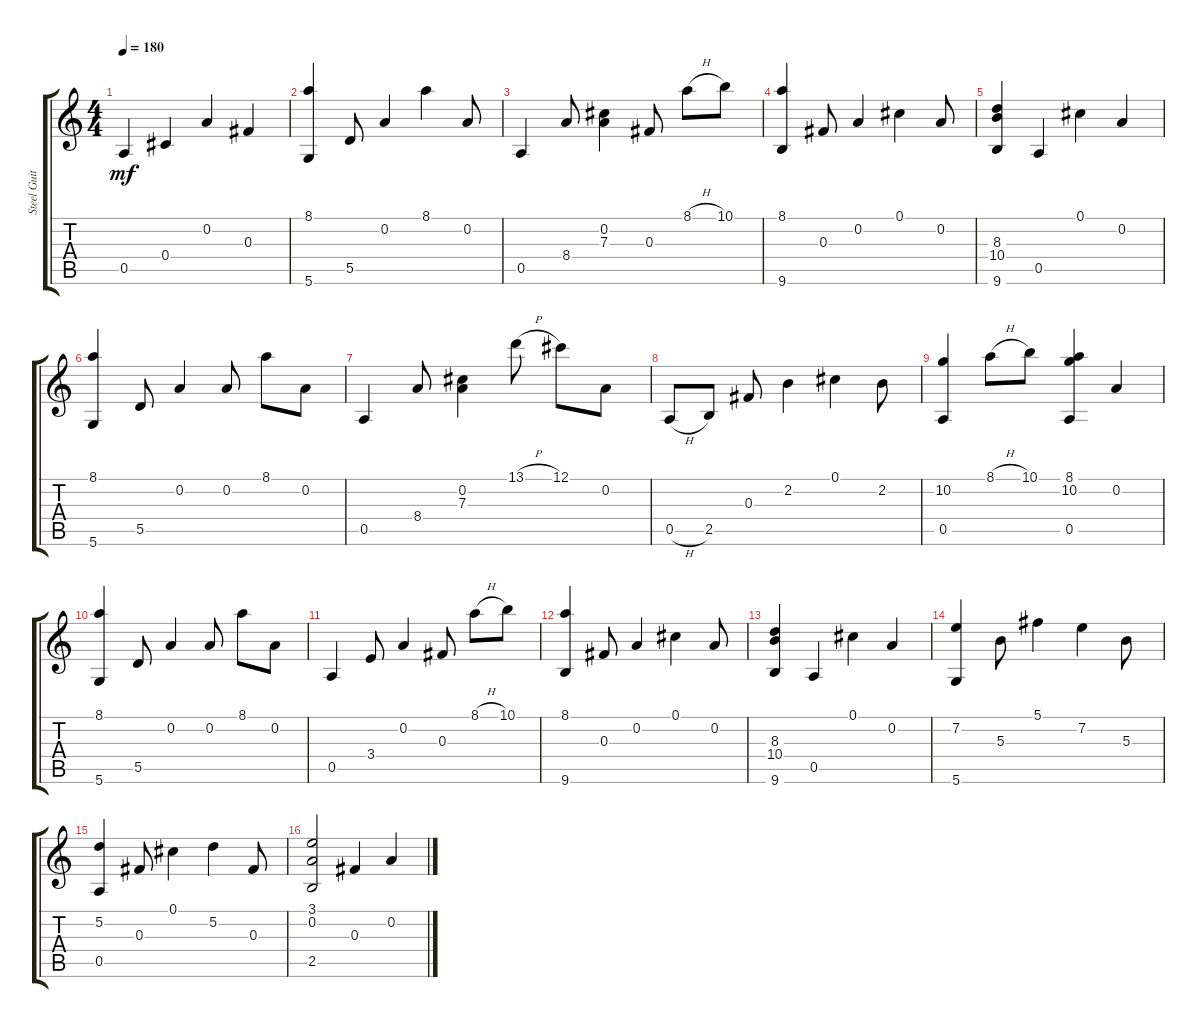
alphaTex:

\track ("Steel Guitar" "Steel Guit") {instrument acousticguitarsteel}
\staff {score tabs}
\tuning (Db4 A3 Gb3 Db3 A2 D2) {hide}
\ts (4 4)
\tempo 180
\clef g2
\ks c
0.5.4{dy mf} 0.4.4 0.2.4 0.3.4 |
(8.1 5.6).4 5.5.8 0.2.4 8.1.4 0.2.8 |
0.5.4 8.4.8 (0.2 7.3).4 0.3.8 8.1{h}.8 10.1.8 |
(8.1 9.6).4 0.3.8 0.2.4 0.1.4 0.2.8 |
(8.3 10.4 9.6).4 0.5.4 0.1.4 0.2.4 |
(8.1 5.6).4 5.5.8 0.2.4 0.2.8 8.1.8 0.2.8 |
0.5.4 8.4.8 (0.2 7.3).4 13.1{h}.8 12.1.8 0.2.8 |
0.5{h}.8 2.5.8 0.3.8 2.2.4 0.1.4 2.2.8 |
(10.2 0.5).4 8.1{h}.8 10.1.8 (8.1 10.2 0.5).4 0.2.4 |
(8.1 5.6).4 5.5.8 0.2.4 0.2.8 8.1.8 0.2.8 |
0.5.4 3.4.8 0.2.4 0.3.8 8.1{h}.8 10.1.8 |
(8.1 9.6).4 0.3.8 0.2.4 0.1.4 0.2.8 |
(8.3 10.4 9.6).4 0.5.4 0.1.4 0.2.4 |
(7.2 5.6).4 5.3.8 5.1.4 7.2.4 5.3.8 |
(5.2 0.5).4 0.3.8 0.1.4 5.2.4 0.3.8 |
(3.1 0.2 2.5).2 0.3.4 0.2.4
